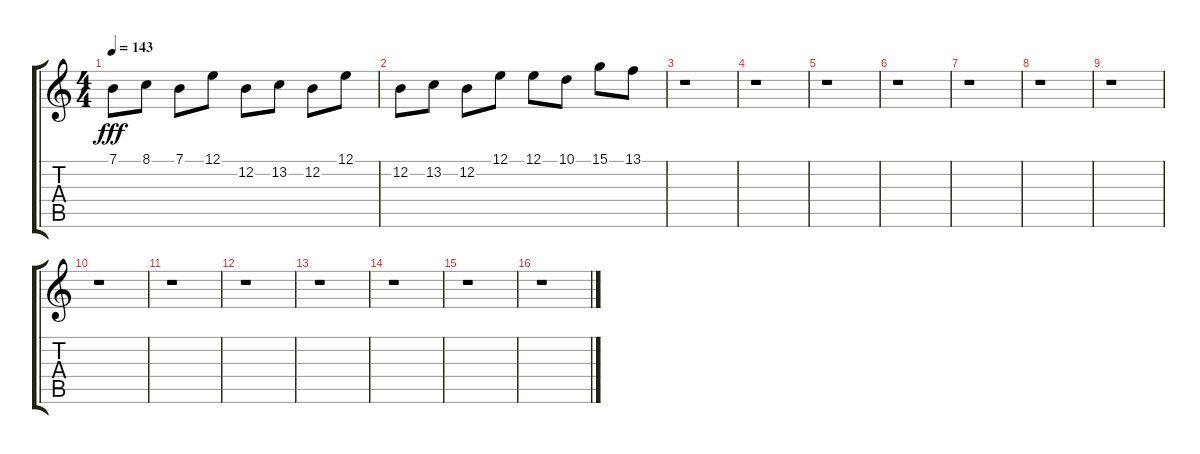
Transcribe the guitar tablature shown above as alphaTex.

\track "" {instrument fiddle}
\staff {score tabs}
\tuning (E4 B3 G3 D3 A2 E2) {hide}
\ts (4 4)
\tempo 143
\clef g2
\ks c
7.1.8{dy fff} 8.1.8 7.1.8 12.1.8 12.2.8 13.2.8 12.2.8 12.1.8 |
12.2.8 13.2.8 12.2.8 12.1.8 12.1.8 10.1.8 15.1.8 13.1.8 |
r.1 |
r.1 |
r.1 |
r.1 |
r.1 |
r.1 |
r.1 |
r.1 |
r.1 |
r.1 |
r.1 |
r.1 |
r.1 |
r.1
